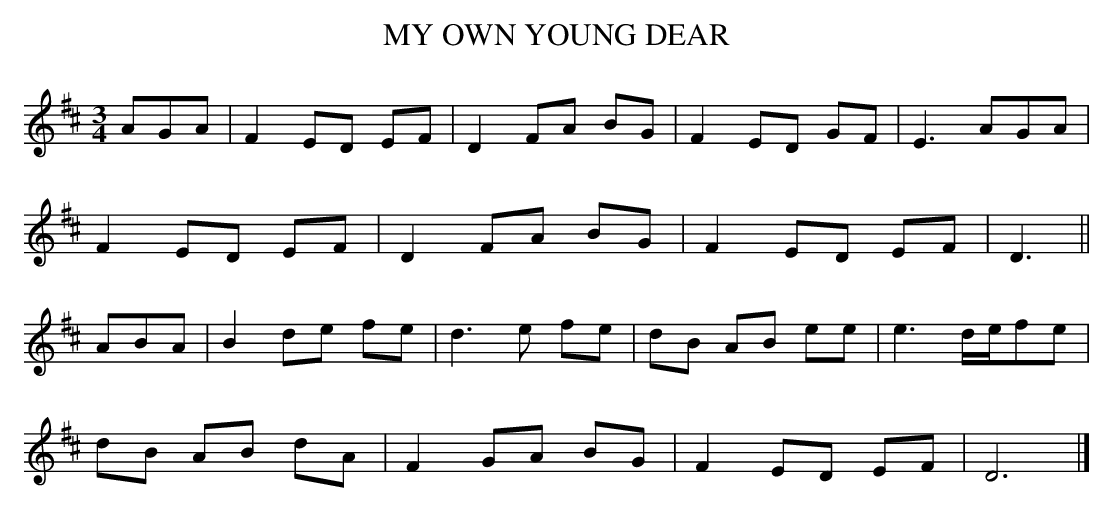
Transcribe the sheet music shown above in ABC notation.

X:1
T:MY OWN YOUNG DEAR
Y:"tenderly"
M:3/4
L:1/8
K:D
AGA|F2 ED EF|D2 FA BG|F2 ED GF|E3 AGA|
F2 ED EF|D2 FA BG|F2 ED EF|D3||
ABA|B2 de fe|d3e fe|dB AB ee|e3 d/e/fe|
dB AB dA|F2 GA BG|F2 ED EF|D6|]
